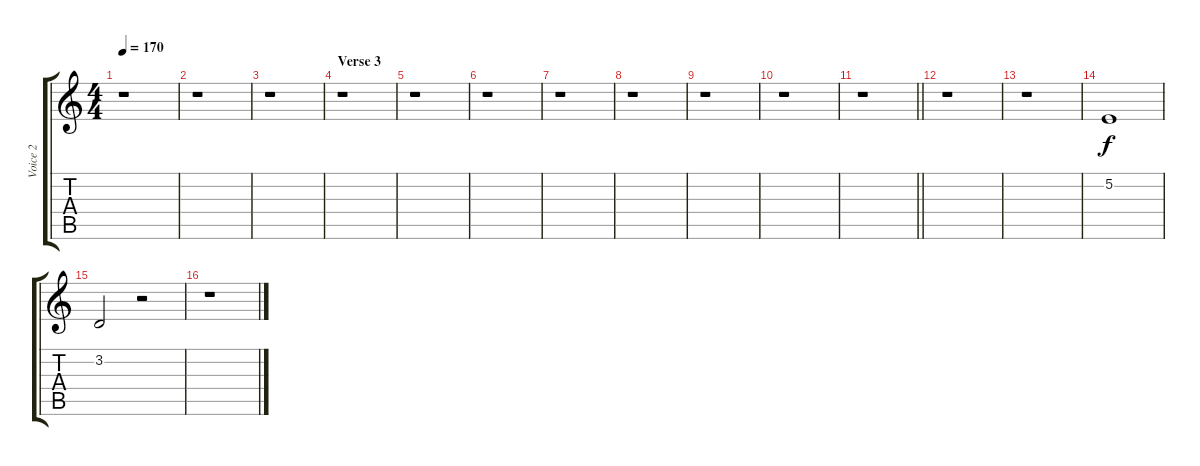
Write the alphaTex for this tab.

\track ("Voice 2" "Voice 2") {instrument oboe}
\staff {score tabs}
\tuning (E4 B3 G3 D3 A2 E2) {hide}
\ts (4 4)
\tempo 170
\clef g2
\ks c
r.1{dy f} |
r.1 |
r.1 |
\section ("" "Verse 3")
r.1 |
r.1 |
r.1 |
r.1 |
r.1 |
r.1 |
r.1 |
\barLineRight lightlight
r.1 |
r.1 |
r.1 |
5.2.1 |
3.2.2 r.2 |
r.1
